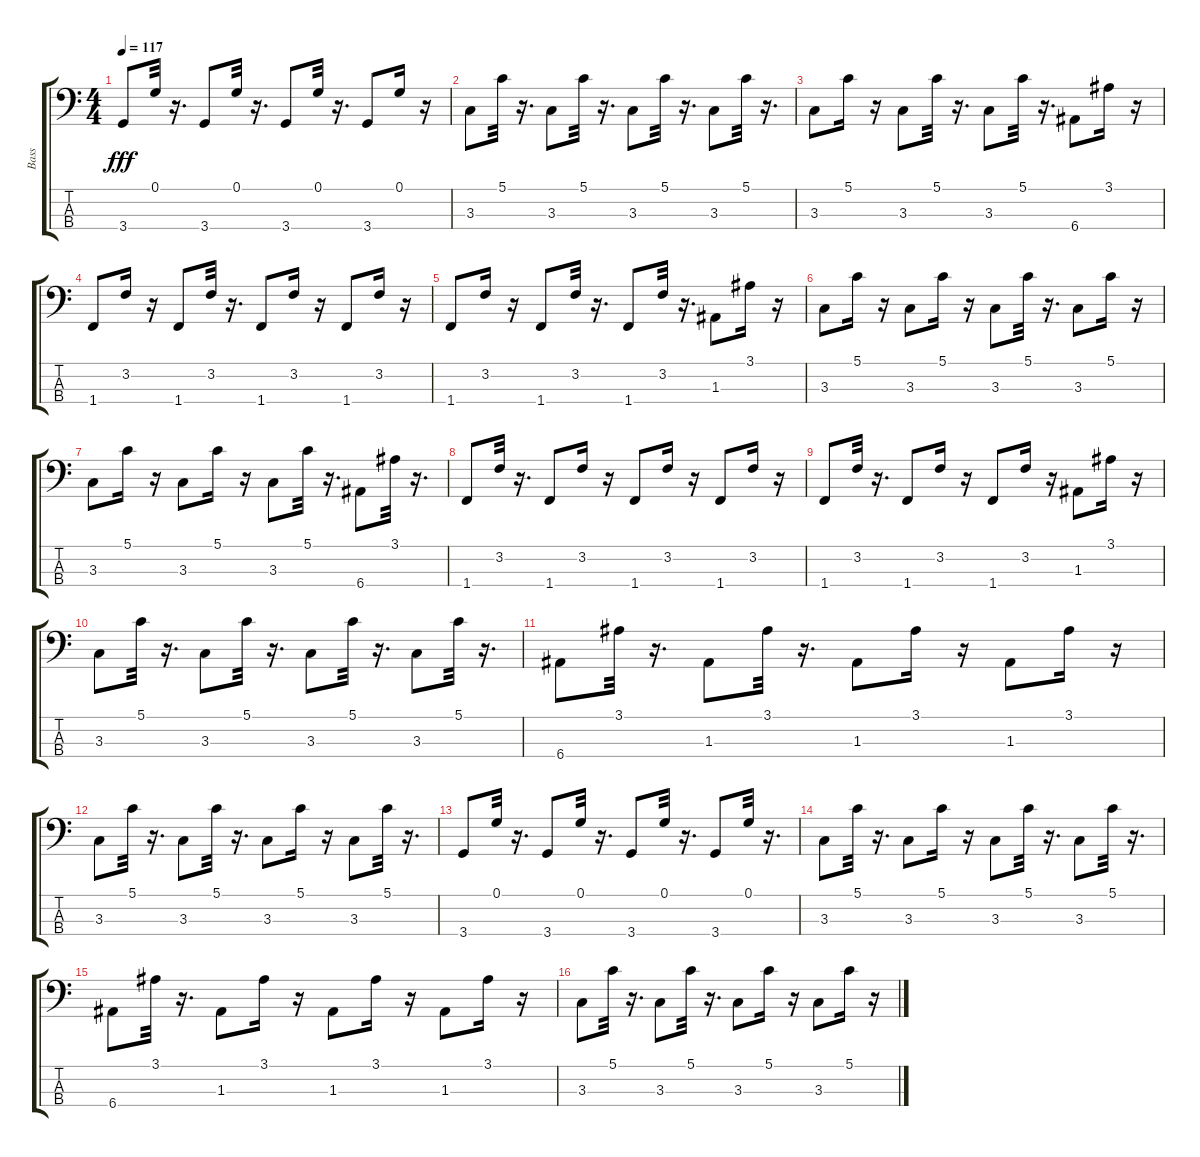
\track ("Bass" "Bass") {instrument synthbass2}
\staff {score tabs}
\tuning (G2 D2 A1 E1) {hide}
\ts (4 4)
\tempo 117
\clef f4
\ks c
3.4.8{dy fff} 0.1.32 r.16{d} 3.4.8 0.1.32 r.16{d} 3.4.8 0.1.32 r.16{d} 3.4.8 0.1.16 r.16 |
3.3.8 5.1.32 r.16{d} 3.3.8 5.1.32 r.16{d} 3.3.8 5.1.32 r.16{d} 3.3.8 5.1.32 r.16{d} |
3.3.8 5.1.16 r.16 3.3.8 5.1.32 r.16{d} 3.3.8 5.1.32 r.16{d} 6.4.8 3.1.16 r.16 |
1.4.8 3.2.16 r.16 1.4.8 3.2.32 r.16{d} 1.4.8 3.2.16 r.16 1.4.8 3.2.16 r.16 |
1.4.8 3.2.16 r.16 1.4.8 3.2.32 r.16{d} 1.4.8 3.2.32 r.16{d} 1.3.8 3.1.16 r.16 |
3.3.8 5.1.16 r.16 3.3.8 5.1.16 r.16 3.3.8 5.1.32 r.16{d} 3.3.8 5.1.16 r.16 |
3.3.8 5.1.16 r.16 3.3.8 5.1.16 r.16 3.3.8 5.1.32 r.16{d} 6.4.8 3.1.32 r.16{d} |
1.4.8 3.2.32 r.16{d} 1.4.8 3.2.16 r.16 1.4.8 3.2.16 r.16 1.4.8 3.2.16 r.16 |
1.4.8 3.2.32 r.16{d} 1.4.8 3.2.16 r.16 1.4.8 3.2.16 r.16 1.3.8 3.1.16 r.16 |
3.3.8 5.1.32 r.16{d} 3.3.8 5.1.32 r.16{d} 3.3.8 5.1.32 r.16{d} 3.3.8 5.1.32 r.16{d} |
6.4.8 3.1.32 r.16{d} 1.3.8 3.1.32 r.16{d} 1.3.8 3.1.16 r.16 1.3.8 3.1.16 r.16 |
3.3.8 5.1.32 r.16{d} 3.3.8 5.1.32 r.16{d} 3.3.8 5.1.16 r.16 3.3.8 5.1.32 r.16{d} |
3.4.8 0.1.32 r.16{d} 3.4.8 0.1.32 r.16{d} 3.4.8 0.1.32 r.16{d} 3.4.8 0.1.32 r.16{d} |
3.3.8 5.1.32 r.16{d} 3.3.8 5.1.16 r.16 3.3.8 5.1.32 r.16{d} 3.3.8 5.1.32 r.16{d} |
6.4.8 3.1.32 r.16{d} 1.3.8 3.1.16 r.16 1.3.8 3.1.16 r.16 1.3.8 3.1.16 r.16 |
3.3.8 5.1.32 r.16{d} 3.3.8 5.1.32 r.16{d} 3.3.8 5.1.16 r.16 3.3.8 5.1.16 r.16
